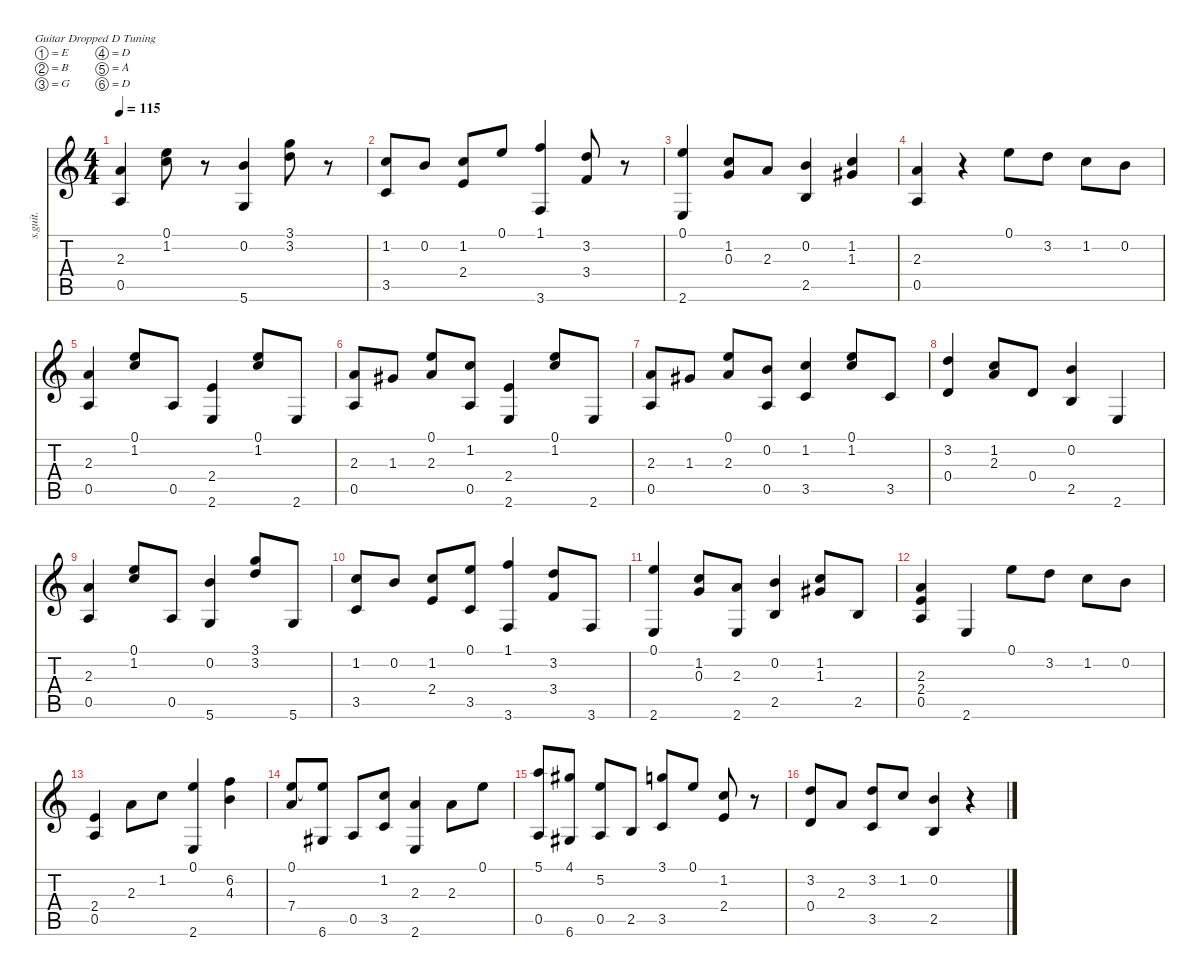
\defaultSystemsLayout 4
\hideDynamics
\bracketExtendMode nobrackets
\otherSystemsTrackNameOrientation horizontal
\track ("Steel Guitar" "s.guit.") {defaultSystemsLayout 4 instrument acousticguitarsteel}
\staff {score tabs}
\tuning (E4 B3 G3 D3 A2 D2)
\ts (4 4)
\tempo 115
\clef g2
\ks c
(2.3 0.5).4{dy mf beam Up} (1.2 0.1).8{beam Down} r.8{beam Down} (0.2 5.6).4{beam Up} (3.2 3.1).8{beam Down} r.8{beam Down} |
(1.2 3.5).8{beam Up} 0.2.8{beam Up} (1.2 2.4).8{beam Up} 0.1.8{beam Up} (1.1 3.6).4{beam Up} (3.2 3.4).8{beam Up} r.8{beam Up} |
(0.1 2.6).4{beam Up} (1.2 0.3).8{beam Up} 2.3.8{beam Up} (0.2 2.5).4{beam Up} (1.2 1.3{acc #}).4{beam Up} |
(0.5 2.3).4{beam Up} r.4{beam Up} 0.1.8{beam Down} 3.2.8{beam Down} 1.2.8{beam Down} 0.2.8{beam Down} |
(2.3 0.5).4{beam Up} (1.2 0.1).8{beam Up} 0.5.8{beam Up} (2.4 2.6).4{beam Up} (0.1 1.2).8{beam Up} 2.6.8{beam Up} |
(2.3 0.5).8{beam Up} 1.3{acc #}.8{beam Up} (2.3 0.1).8{beam Up} (1.2 0.5).8{beam Up} (2.4 2.6).4{beam Up} (1.2 0.1).8{beam Up} 2.6.8{beam Up} |
(2.3 0.5).8{beam Up} 1.3{acc #}.8{beam Up} (2.3 0.1).8{beam Up} (0.2 0.5).8{beam Up} (1.2 3.5).4{beam Up} (1.2 0.1).8{beam Up} 3.5.8{beam Up} |
(3.2 0.4).4{beam Up} (1.2 2.3).8{beam Up} 0.4.8{beam Up} (2.5 0.2).4{beam Up} 2.6.4{beam Up} |
(2.3 0.5).4{beam Up} (1.2 0.1).8{beam Up} 0.5.8{beam Up} (0.2 5.6).4{beam Up} (3.2 3.1).8{beam Up} 5.6.8{beam Up} |
(1.2 3.5).8{beam Up} 0.2.8{beam Up} (1.2 2.4).8{beam Up} (0.1 3.5).8{beam Up} (1.1 3.6).4{beam Up} (3.2 3.4).8{beam Up} 3.6.8{beam Up} |
(0.1 2.6).4{beam Up} (1.2 0.3).8{beam Up} (2.3 2.6).8{beam Up} (0.2 2.5).4{beam Up} (1.2 1.3{acc #}).8{beam Up} 2.5.8{beam Up} |
(2.3 2.4 0.5).4{beam Up} 2.6.4{beam Up} 0.1.8{beam Down} 3.2.8{beam Down} 1.2.8{beam Down} 0.2.8{beam Down} |
(2.4 0.5).4{beam Up} 2.3.8{beam Down} 1.2.8{beam Down} (0.1 2.6).4{beam Up} (6.2 4.3).4{beam Down} |
(0.1 7.4).8{beam Up} (0.1{t} 6.6{acc #}).8{beam Up} 0.5.8{beam Up} (3.5 1.2).8{beam Up} (2.6 2.3).4{beam Up} 2.3.8{beam Down} 0.1.8{beam Down} |
(5.1 0.5).8{beam Up} (4.1{acc #} 6.6{acc #}).8{beam Up} (5.2 0.5).8{beam Up} 2.5.8{beam Up} (3.5 3.1).8{beam Up} 0.1.8{beam Up} (1.2 2.4).8{beam Up} r.8{beam Up} |
(3.2 0.4).8{beam Up} 2.3.8{beam Up} (3.2 3.5).8{beam Up} 1.2.8{beam Up} (0.2 2.5).4{beam Up} r.4{beam Up}
